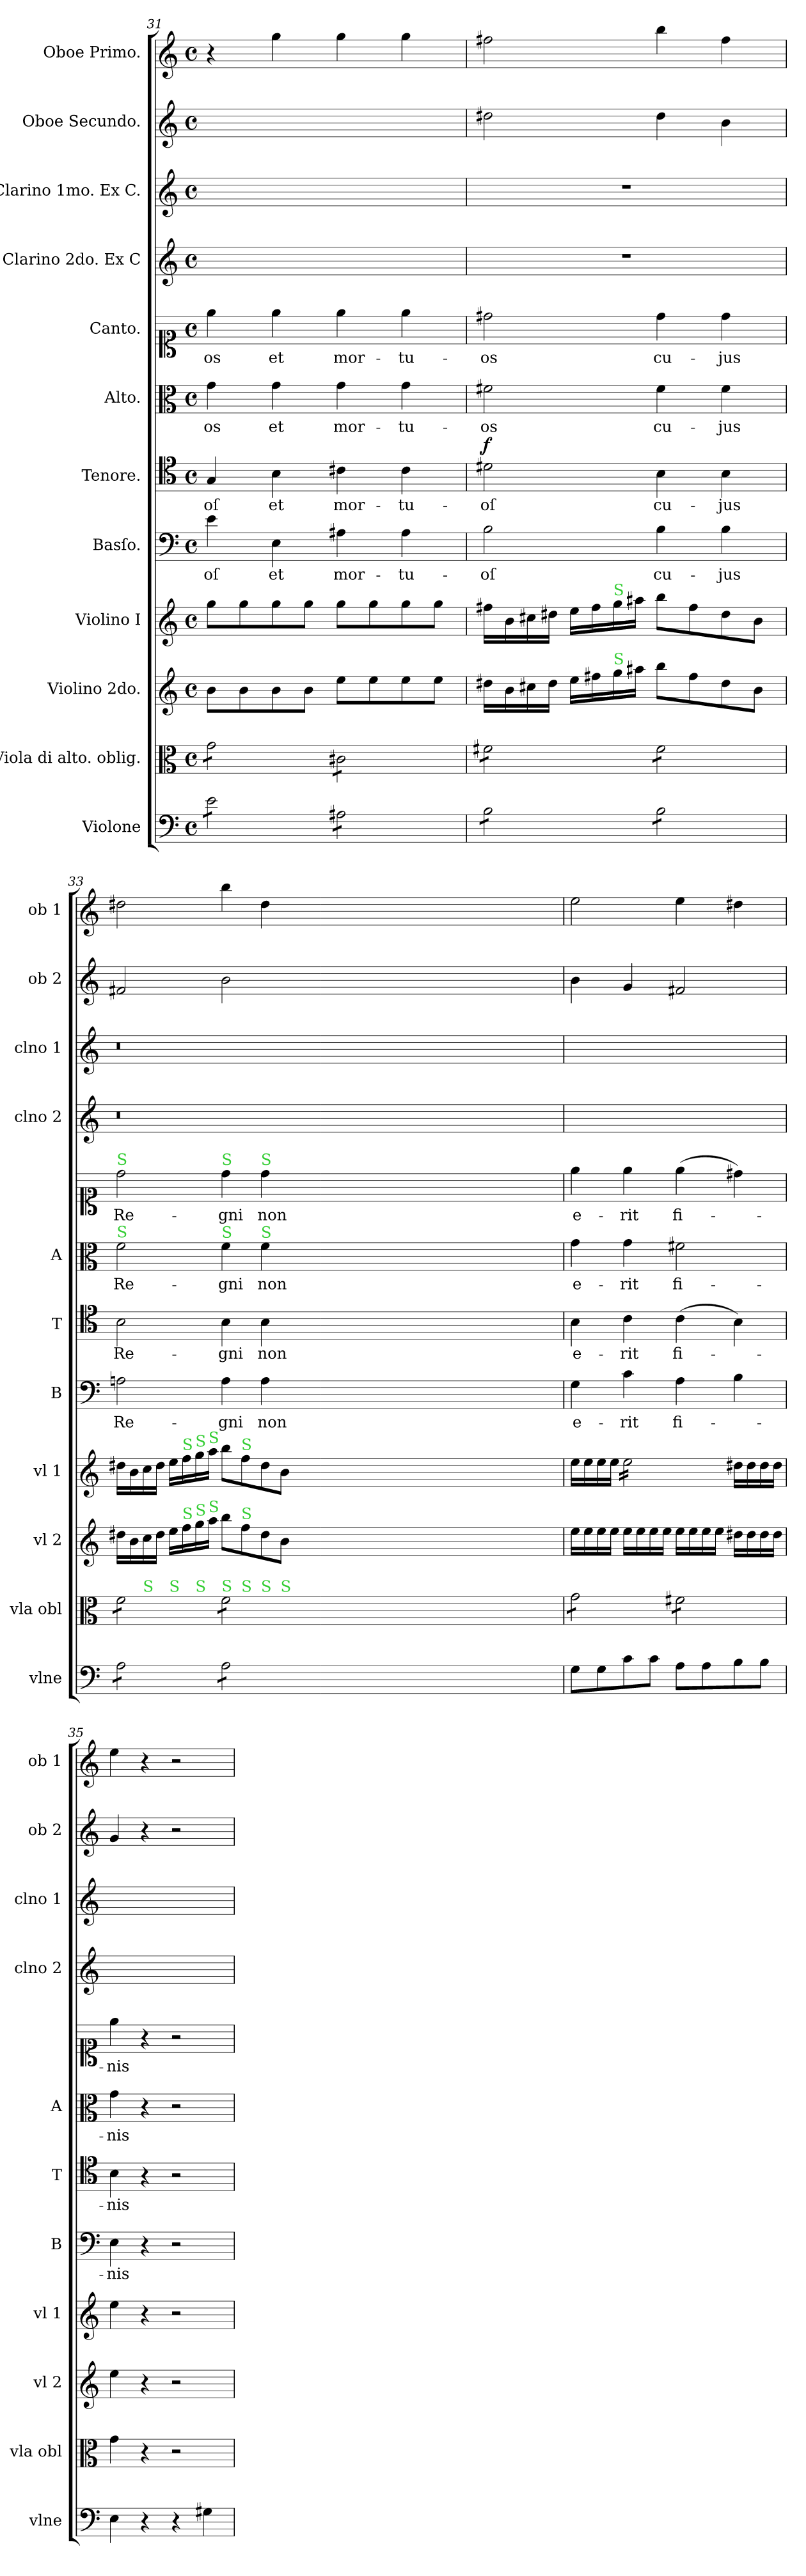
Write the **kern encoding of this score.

**kern	**dynam	**kern	**dynam	**kern	**dynam	**kern	**dynam	**kern	**text	**kern	**text	**dynam	**kern	**text	**dynam	**kern	**text	**dynam	**kern	**kern	**kern	**kern	**dynam
*part12	*part12	*part11	*part11	*part10	*part10	*part9	*part9	*part8	*part8	*part7	*part7	*part7	*part6	*part6	*part6	*part5	*part5	*part5	*part4	*part3	*part2	*part1	*part1
*staff12	*staff12	*staff11	*staff11	*staff10	*staff10	*staff9	*staff9	*staff8	*staff8	*staff7	*staff7	*staff7	*staff6	*staff6	*staff6	*staff5	*staff5	*staff5	*staff4	*staff3	*staff2	*staff1	*staff1
*I"Violone	*	*I"Viola di alto. oblig.	*	*I"Violino 2do.	*	*I"Violino I	*	*I"Basſo.	*	*I"Tenore.	*	*	*I"Alto.	*	*	*I"Canto.	*	*	*I"Clarino 2do. Ex C	*I"Clarino 1mo. Ex C.	*I"Oboe Secundo.	*I"Oboe Primo.	*
*I'vlne	*	*I'vla obl	*	*I'vl 2	*	*I'vl 1	*	*I'B	*	*I'T	*	*	*I'A	*	*	*	*	*	*I'clno 2	*I'clno 1	*I'ob 2	*I'ob 1	*
*clefF4	*	*clefC3	*	*clefG2	*	*clefG2	*	*clefF4	*	*clefC4	*	*	*clefC3	*	*	*clefC1	*	*	*clefG2	*clefG2	*clefG2	*clefG2	*
*k[]	*	*k[]	*	*k[]	*	*k[]	*	*k[]	*	*k[]	*	*	*k[]	*	*	*k[]	*	*	*k[]	*k[]	*k[]	*k[]	*
*C:	*	*C:	*	*C:	*	*C:	*	*C:	*	*C:	*	*	*C:	*	*	*C:	*	*	*C:	*C:	*C:	*C:	*
*M4/4	*	*M4/4	*	*M4/4	*	*M4/4	*	*M4/4	*	*M4/4	*	*	*M4/4	*	*	*M4/4	*	*	*M4/4	*M4/4	*M4/4	*M4/4	*
*met(c)	*	*met(c)	*	*met(c)	*	*met(c)	*	*met(c)	*	*met(c)	*	*	*met(c)	*	*	*met(c)	*	*	*met(c)	*met(c)	*met(c)	*met(c)	*
=31	=31	=31	=31	=31	=31	=31	=31	=31	=31	=31	=31	=31	=31	=31	=31	=31	=31	=31	=31	=31	=31	=31	=31
!	!	!	!	!	!	!	!	!	!	!	!	!	!	!	!	!	!	!	!	!	!	!	!LO:DY:a
*tremolo	*	*	*	*	*	*	*	*	*	*	*	*	*	*	*	*	*	*	*	*	*	*	*
*	*	*tremolo	*	*	*	*	*	*	*	*	*	*	*	*	*	*	*	*	*	*	*	*	*
8e\L	.	8g\L	.	8b\L	.	8gg\L	.	4e\	-oſ	4G/	-oſ	.	4g\	-os	.	4ee\	-os	.	1ryy	1ryy	1ryy	4r	p&colon;
8e\	.	8g\	.	8b\	.	8gg\	.	.	.	.	.	.	.	.	.	.	.	.	.	.	.	.	.
8e\	.	8g\	.	8b\	.	8gg\	.	4E\	et	4B\	et	.	4g\	et	.	4ee\	et	.	.	.	.	4gg\	.
8e\J	.	8g\J	.	8b\J	.	8gg\J	.	.	.	.	.	.	.	.	.	.	.	.	.	.	.	.	.
8A#X\L	.	8c#X\L	.	8ee\L	.	8gg\L	.	4A#X\	mor-	4c#X\	mor-	.	4g\	mor-	.	4ee\	mor-	.	.	.	.	4gg\	.
8A#X\	.	8c#X\	.	8ee\	.	8gg\	.	.	.	.	.	.	.	.	.	.	.	.	.	.	.	.	.
8A#X\	.	8c#X\	.	8ee\	.	8gg\	.	4A#\	-tu-	4c#\	-tu-	.	4g\	-tu-	.	4ee\	-tu-	.	.	.	.	4gg\	.
8A#X\J	.	8c#X\J	.	8ee\J	.	8gg\J	.	.	.	.	.	.	.	.	.	.	.	.	.	.	.	.	.
=32	=32	=32	=32	=32	=32	=32	=32	=32	=32	=32	=32	=32	=32	=32	=32	=32	=32	=32	=32	=32	=32	=32	=32
!	!LO:DY:a	!	!LO:DY:a	!	!LO:DY:a	!	!LO:DY:a	!	!	!	!	!LO:DY:a	!	!	!LO:DY:a	!	!	!LO:DY:a	!	!	!	!	!LO:DY:a
8B\L	for&colon;	8f#X\L	for&colon;	16dd#X\LL	for&colon;	16ff#X\LL	for&colon;	2B\	-oſ	2d#X\	-oſ	f	2f#X\	-os	f&colon;	2dd#X\	-os	f&colon;	1r	1r	2dd#X\	2ff#X\	for.
.	.	.	.	16b\	.	16b\	.	.	.	.	.	.	.	.	.	.	.	.	.	.	.	.	.
8B\	.	8f#X\	.	16cc#X\	.	16cc#X\	.	.	.	.	.	.	.	.	.	.	.	.	.	.	.	.	.
.	.	.	.	16dd#\JJ	.	16dd#X\JJ	.	.	.	.	.	.	.	.	.	.	.	.	.	.	.	.	.
8B\	.	8f#X\	.	16ee\LL	.	16ee\LL	.	.	.	.	.	.	.	.	.	.	.	.	.	.	.	.	.
.	.	.	.	16ff#X\	.	16ff#\	.	.	.	.	.	.	.	.	.	.	.	.	.	.	.	.	.
!	!	!	!	!	!	!LO:TX:a:color=limegreen:t=S	!	!	!	!	!	!	!	!	!	!	!	!	!	!	!	!	!
!	!	!	!	!LO:TX:a:color=limegreen:t=S	!	!	!	!	!	!	!	!	!	!	!	!	!	!	!	!	!	!	!
8B\J	.	8f#X\J	.	16gg\	.	16gg\	.	.	.	.	.	.	.	.	.	.	.	.	.	.	.	.	.
.	.	.	.	16aa#X\JJ	.	16aa#X\JJ	.	.	.	.	.	.	.	.	.	.	.	.	.	.	.	.	.
8B\L	.	8f#\L	.	8bb\L	.	8bb\L	.	4B\	cu-	4B\	cu-	.	4f#\	cu-	.	4dd#\	cu-	.	.	.	4dd#\	4bb\	.
8B\	.	8f#\	.	8ff#\	.	8ff#\	.	.	.	.	.	.	.	.	.	.	.	.	.	.	.	.	.
8B\	.	8f#\	.	8dd#\	.	8dd#\	.	4B\	-jus	4B\	-jus	.	4f#\	-jus	.	4dd#\	-jus	.	.	.	4b\	4ff#\	.
8B\J	.	8f#\J	.	8b\J	.	8b\J	.	.	.	.	.	.	.	.	.	.	.	.	.	.	.	.	.
=33	=33	=33	=33	=33	=33	=33	=33	=33	=33	=33	=33	=33	=33	=33	=33	=33	=33	=33	=33	=33	=33	=33	=33
!	!	!	!	!	!	!	!	!	!	!	!	!	!	!	!	!LO:TX:a:color=limegreen:t=S	!	!	!	!	!	!	!
!	!	!	!	!	!	!	!	!	!	!	!	!	!LO:TX:a:color=limegreen:t=S	!	!	!	!	!	!	!	!	!	!
!	!	!LO:TX:a:color=limegreen:t=S	!	!	!	!	!	!	!	!	!	!	!	!	!	!	!	!	!	!	!	!	!
*	*	*^	*	*	*	*	*	*	*	*	*	*	*	*	*	*	*	*	*	*	*	*	*
*	*	*	*^	*	*	*	*	*	*	*	*	*	*	*	*	*	*	*	*	*	*	*	*	*
*	*	*	*	*^	*	*	*	*	*	*	*	*	*	*	*	*	*	*	*	*	*	*	*	*	*
*	*	*	*	*	*^	*	*	*	*	*	*	*	*	*	*	*	*	*	*	*	*	*	*	*	*	*
*	*	*	*	*	*	*^	*	*	*	*	*	*	*	*	*	*	*	*	*	*	*	*	*	*	*	*	*
*	*	*	*	*	*	*	*^	*	*	*	*	*	*	*	*	*	*	*	*	*	*	*	*	*	*	*	*	*
8A\L	.	8f\L	8ryy	4ryy	4.ryy	2ryy	2.ryy	2..ryy	.	16dd#X\LL	.	16dd#X\LL	.	2An\	Re-	2B\	Re-	.	2f\	Re-	.	2dd\	Re-	.	0.r	0.r	2f#X/	2dd#X\	.
.	.	.	.	.	.	.	.	.	.	16b\	.	16b\	.	.	.	.	.	.	.	.	.	.	.	.	.	.	.	.	.
!	!	!	!LO:TX:a:color=limegreen:t=S	!	!	!	!	!	!	!	!	!	!	!	!	!	!	!	!	!	!	!	!	!	!	!	!	!	!
8A\	.	8f\	1ryy	.	.	.	.	.	.	16cc\	.	16cc\	.	.	.	.	.	.	.	.	.	.	.	.	.	.	.	.	.
.	.	.	.	.	.	.	.	.	.	16dd#\JJ	.	16dd#\JJ	.	.	.	.	.	.	.	.	.	.	.	.	.	.	.	.	.
!	!	!	!	!LO:TX:a:color=limegreen:t=S	!	!	!	!	!	!	!	!	!	!	!	!	!	!	!	!	!	!	!	!	!	!	!	!	!
8A\	.	8f\	.	1ryy	.	.	.	.	.	16ee\LL	.	16ee\LL	.	.	.	.	.	.	.	.	.	.	.	.	.	.	.	.	.
!	!	!	!	!	!	!	!	!	!	!	!	!LO:TX:a:color=limegreen:t=S	!	!	!	!	!	!	!	!	!	!	!	!	!	!	!	!	!
!	!	!	!	!	!	!	!	!	!	!LO:TX:a:color=limegreen:t=S	!	!	!	!	!	!	!	!	!	!	!	!	!	!	!	!	!	!	!
.	.	.	.	.	.	.	.	.	.	16ff\	.	16ff\	.	.	.	.	.	.	.	.	.	.	.	.	.	.	.	.	.
!	!	!	!	!	!	!	!	!	!	!	!	!LO:TX:a:color=limegreen:t=S	!	!	!	!	!	!	!	!	!	!	!	!	!	!	!	!	!
!	!	!	!	!	!	!	!	!	!	!LO:TX:a:color=limegreen:t=S	!	!	!	!	!	!	!	!	!	!	!	!	!	!	!	!	!	!	!
!	!	!	!	!	!LO:TX:a:color=limegreen:t=S	!	!	!	!	!	!	!	!	!	!	!	!	!	!	!	!	!	!	!	!	!	!	!	!
8A\J	.	8f\J	.	.	1ryy	.	.	.	.	16gg\	.	16gg\	.	.	.	.	.	.	.	.	.	.	.	.	.	.	.	.	.
!	!	!	!	!	!	!	!	!	!	!	!	!LO:TX:a:color=limegreen:t=S	!	!	!	!	!	!	!	!	!	!	!	!	!	!	!	!	!
!	!	!	!	!	!	!	!	!	!	!LO:TX:a:color=limegreen:t=S	!	!	!	!	!	!	!	!	!	!	!	!	!	!	!	!	!	!	!
.	.	.	.	.	.	.	.	.	.	16aa\JJ	.	16aa\JJ	.	.	.	.	.	.	.	.	.	.	.	.	.	.	.	.	.
!	!	!	!	!	!	!	!	!	!	!	!	!	!	!	!	!	!	!	!	!	!	!LO:TX:a:color=limegreen:t=S	!	!	!	!	!	!	!
!	!	!	!	!	!	!	!	!	!	!	!	!	!	!	!	!	!	!	!LO:TX:a:color=limegreen:t=S	!	!	!	!	!	!	!	!	!	!
!	!	!LO:TX:a:color=limegreen:t=S	!	!	!	!	!	!	!	!	!	!	!	!	!	!	!	!	!	!	!	!	!	!	!	!	!	!	!
8A\L	.	8f\L	.	.	.	8ryy	.	.	.	8bb\L	.	8bb\L	.	4A\	-gni	4B\	-gni	.	4f\	-gni	.	4dd\	-gni	.	.	.	2b\	4bb\	.
!	!	!	!	!	!	!	!	!	!	!	!	!LO:TX:a:color=limegreen:t=S	!	!	!	!	!	!	!	!	!	!	!	!	!	!	!	!	!
!	!	!	!	!	!	!	!	!	!	!LO:TX:a:color=limegreen:t=S	!	!	!	!	!	!	!	!	!	!	!	!	!	!	!	!	!	!	!
!	!	!	!	!	!	!LO:TX:a:color=limegreen:t=S	!	!	!	!	!	!	!	!	!	!	!	!	!	!	!	!	!	!	!	!	!	!	!
8A\	.	8f\	.	.	.	1ryy	.	.	.	8ff\	.	8ff\	.	.	.	.	.	.	.	.	.	.	.	.	.	.	.	.	.
!	!	!	!	!	!	!	!	!	!	!	!	!	!	!	!	!	!	!	!	!	!	!LO:TX:a:color=limegreen:t=S	!	!	!	!	!	!	!
!	!	!	!	!	!	!	!	!	!	!	!	!	!	!	!	!	!	!	!LO:TX:a:color=limegreen:t=S	!	!	!	!	!	!	!	!	!	!
!	!	!	!	!	!	!	!LO:TX:a:color=limegreen:t=S	!	!	!	!	!	!	!	!	!	!	!	!	!	!	!	!	!	!	!	!	!	!
8A\	.	8f\	.	.	.	.	1ryy	.	.	8dd#\	.	8dd#\	.	4A\	non	4B\	non	.	4f\	non	.	4dd\	non	.	.	.	.	4dd#\	.
!	!	!	!	!	!	!	!	!LO:TX:a:color=limegreen:t=S	!	!	!	!	!	!	!	!	!	!	!	!	!	!	!	!	!	!	!	!	!
8A\J	.	8f\J	.	.	.	.	.	1ryy	.	8b\J	.	8b\J	.	.	.	.	.	.	.	.	.	.	.	.	.	.	.	.	.
*Xtremolo	*	*	*	*	*	*	*	*	*	*	*	*	*	*	*	*	*	*	*	*	*	*	*	*	*	*	*	*	*
0ryy	.	0ryy	.	.	.	.	.	.	.	0ryy	.	0ryy	.	0ryy	.	0ryy	.	.	0ryy	.	.	0ryy	.	.	.	.	0ryy	0ryy	.
.	.	.	1...ryy	.	.	.	.	.	.	.	.	.	.	.	.	.	.	.	.	.	.	.	.	.	.	.	.	.	.
.	.	.	.	1..ryy	.	.	.	.	.	.	.	.	.	.	.	.	.	.	.	.	.	.	.	.	.	.	.	.	.
.	.	.	.	.	1ryy	.	.	.	.	.	.	.	.	.	.	.	.	.	.	.	.	.	.	.	.	.	.	.	.
.	.	.	.	.	.	1ryy	.	.	.	.	.	.	.	.	.	.	.	.	.	.	.	.	.	.	.	.	.	.	.
.	.	.	.	.	.	.	1ryy	.	.	.	.	.	.	.	.	.	.	.	.	.	.	.	.	.	.	.	.	.	.
.	.	.	.	.	.	.	.	1ryy	.	.	.	.	.	.	.	.	.	.	.	.	.	.	.	.	.	.	.	.	.
.	.	.	.	.	2ryy	.	.	.	.	.	.	.	.	.	.	.	.	.	.	.	.	.	.	.	.	.	.	.	.
.	.	.	.	.	.	4.ryy	.	.	.	.	.	.	.	.	.	.	.	.	.	.	.	.	.	.	.	.	.	.	.
.	.	.	.	.	.	.	4ryy	.	.	.	.	.	.	.	.	.	.	.	.	.	.	.	.	.	.	.	.	.	.
.	.	.	.	.	8ryy	.	.	8ryy	.	.	.	.	.	.	.	.	.	.	.	.	.	.	.	.	.	.	.	.	.
*	*	*v	*v	*v	*v	*v	*v	*v	*	*	*	*	*	*	*	*	*	*	*	*	*	*	*	*	*	*	*	*	*
=34	=34	=34	=34	=34	=34	=34	=34	=34	=34	=34	=34	=34	=34	=34	=34	=34	=34	=34	=34	=34	=34	=34	=34
8G\L	.	8g\L	.	16ee\LL	.	16ee\LL	.	4G\	e-	4B\	e-	.	4g\	e-	.	4ee\	e-	.	1ryy	1ryy	4b\	2ee\	.
.	.	.	.	16ee\	.	16ee\	.	.	.	.	.	.	.	.	.	.	.	.	.	.	.	.	.
8G\	.	8g\	.	16ee\	.	16ee\	.	.	.	.	.	.	.	.	.	.	.	.	.	.	.	.	.
.	.	.	.	16ee\JJ	.	16ee\JJ	.	.	.	.	.	.	.	.	.	.	.	.	.	.	.	.	.
*	*	*	*	*	*	*tremolo	*	*	*	*	*	*	*	*	*	*	*	*	*	*	*	*	*
8c\	.	8g\	.	16ee\LL	.	16ee\LL	.	4c\	-rit	4c\	-rit	.	4g\	-rit	.	4ee\	-rit	.	.	.	4g/	.	.
.	.	.	.	16ee\	.	16ee\	.	.	.	.	.	.	.	.	.	.	.	.	.	.	.	.	.
8c\J	.	8g\J	.	16ee\	.	16ee\	.	.	.	.	.	.	.	.	.	.	.	.	.	.	.	.	.
.	.	.	.	16ee\JJ	.	16ee\	.	.	.	.	.	.	.	.	.	.	.	.	.	.	.	.	.
8A\L	.	8f#X\L	.	16ee\LL	.	16ee\	.	4A\	fi-	(4c\	fi-	.	2f#X\	fi-	.	(4ee\	fi-	.	.	.	2f#X/	4ee\	.
.	.	.	.	16ee\	.	16ee\	.	.	.	.	.	.	.	.	.	.	.	.	.	.	.	.	.
8A\	.	8f#X\	.	16ee\	.	16ee\	.	.	.	.	.	.	.	.	.	.	.	.	.	.	.	.	.
.	.	.	.	16ee\JJ	.	16ee\JJ	.	.	.	.	.	.	.	.	.	.	.	.	.	.	.	.	.
*	*	*	*	*	*	*Xtremolo	*	*	*	*	*	*	*	*	*	*	*	*	*	*	*	*	*
8B\	.	8f#X\	.	16dd#X\LL	.	16dd#X\LL	.	4B\	.	4B\)	.	.	.	.	.	4dd#X\)	.	.	.	.	.	4dd#X\	.
.	.	.	.	16dd#\	.	16dd#\	.	.	.	.	.	.	.	.	.	.	.	.	.	.	.	.	.
8B\J	.	8f#X\J	.	16dd#\	.	16dd#\	.	.	.	.	.	.	.	.	.	.	.	.	.	.	.	.	.
*	*	*Xtremolo	*	*	*	*	*	*	*	*	*	*	*	*	*	*	*	*	*	*	*	*	*
.	.	.	.	16dd#\JJ	.	16dd#\JJ	.	.	.	.	.	.	.	.	.	.	.	.	.	.	.	.	.
=35	=35	=35	=35	=35	=35	=35	=35	=35	=35	=35	=35	=35	=35	=35	=35	=35	=35	=35	=35	=35	=35	=35	=35
4E\	.	4g\	.	4ee\	.	4ee\	.	4E\	-nis	4B\	-nis	.	4g\	-nis	.	4ee\	-nis	.	1ryy	1ryy	4g/	4ee\	.
4r	.	4r	.	4r	.	4r	.	4r	.	4r	.	.	4r	.	.	4r	.	.	.	.	4r	4r	.
4r	.	2r	.	2r	.	2r	.	2r	.	2r	.	.	2r	.	.	2r	.	.	.	.	2r	2r	.
!	!LO:DY:a	!	!	!	!	!	!	!	!	!	!	!	!	!	!	!	!	!	!	!	!	!	!
4G#X\	p&colon;	.	.	.	.	.	.	.	.	.	.	.	.	.	.	.	.	.	.	.	.	.	.
=	=	=	=	=	=	=	=	=	=	=	=	=	=	=	=	=	=	=	=	=	=	=	=
*-	*-	*-	*-	*-	*-	*-	*-	*-	*-	*-	*-	*-	*-	*-	*-	*-	*-	*-	*-	*-	*-	*-	*-
